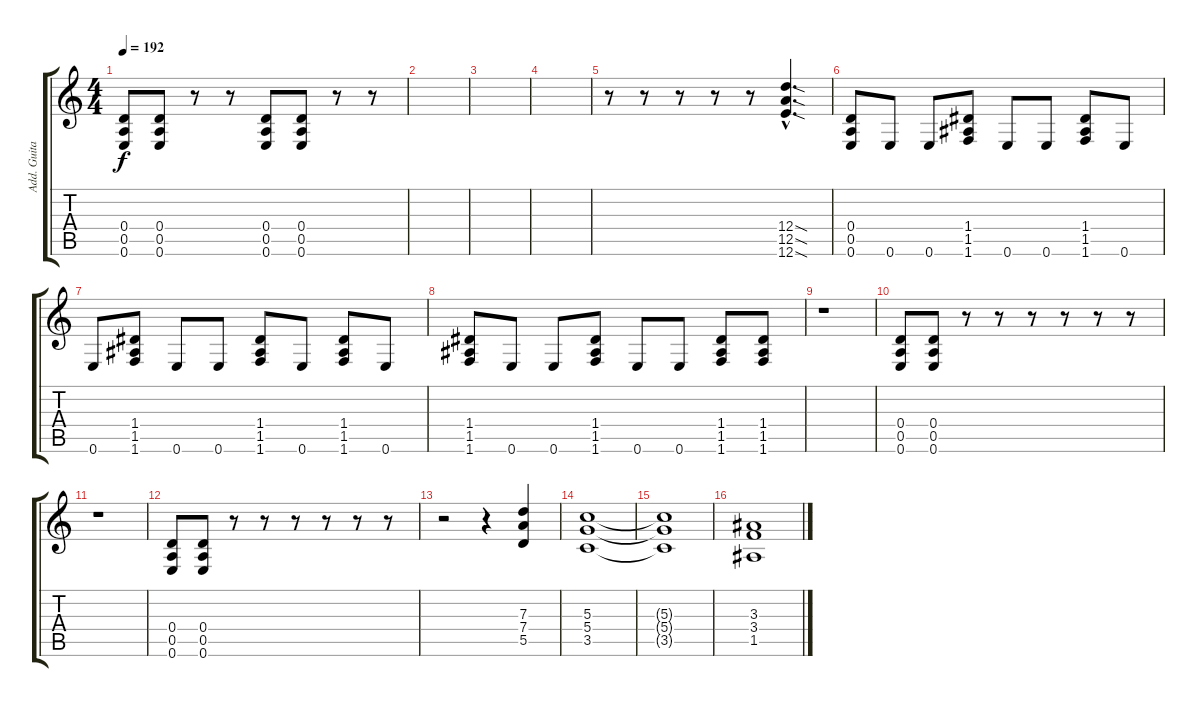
\track ("Add. Guitar 2" "Add. Guita") {instrument distortionguitar}
\staff {score tabs}
\tuning (E4 B3 G3 D3 A2 E2) {hide}
\ts (4 4)
\tempo 192
\clef g2
\ks c
(0.4 0.5 0.6).8{dy f} (0.4 0.5 0.6).8 r.8 r.8 (0.4 0.5 0.6).8 (0.4 0.5 0.6).8 r.8 r.8 |
|
|
|
r.8 r.8 r.8 r.8 r.8 (12.4{sod hac} 12.5{sod hac} 12.6{sod hac}).4{d} |
(0.4 0.5 0.6).8 0.6.8 0.6.8 (1.4 1.5 1.6).8 0.6.8 0.6.8 (1.4 1.5 1.6).8 0.6.8 |
0.6.8 (1.4 1.5 1.6).8 0.6.8 0.6.8 (1.4 1.5 1.6).8 0.6.8 (1.4 1.5 1.6).8 0.6.8 |
(1.4 1.5 1.6).8 0.6.8 0.6.8 (1.4 1.5 1.6).8 0.6.8 0.6.8 (1.4 1.5 1.6).8 (1.4 1.5 1.6).8 |
r.1 |
(0.4 0.5 0.6).8 (0.4 0.5 0.6).8 r.8 r.8 r.8 r.8 r.8 r.8 |
r.1 |
(0.4 0.5 0.6).8 (0.4 0.5 0.6).8 r.8 r.8 r.8 r.8 r.8 r.8 |
r.2 r.4 (7.3 7.4 5.5).4 |
(5.3 5.4 3.5).1 |
(5.3{t} 5.4{t} 3.5{t}).1 |
(3.3 3.4 1.5).1
